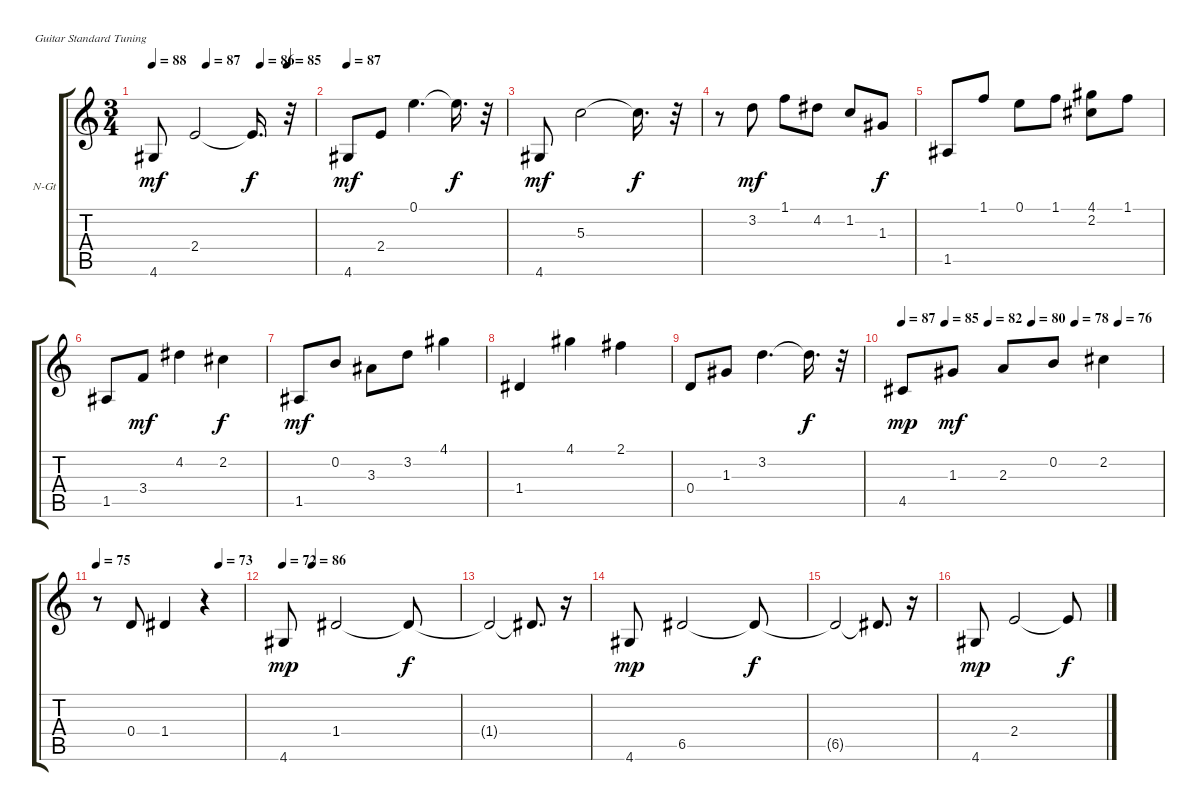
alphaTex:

\bracketExtendMode groupsimilarinstruments
\firstSystemTrackNameOrientation horizontal
\otherSystemsTrackNameOrientation horizontal
\track ("Seq M.Knezevic" "N-Gt") {instrument acousticguitarnylon}
\staff {score tabs}
\tuning (E4 B3 G3 D3 A2 E2)
\ts (3 4)
\tempo 88
\tempo (87 0.333333)
\tempo (86 0.666667)
\tempo (85 0.833333)
\clef g2
\ks c
4.6.8{dy mf} 2.4.2 2.4{t}.16{d dy f} r.32 |
\tempo 87
4.6.8{dy mf} 2.4.8 0.1.4{d} 0.1{t}.16{d dy f} r.32 |
4.6.8{dy mf} 5.3.2 5.3{t}.16{d dy f} r.32 |
r.8 3.2.8{dy mf} 1.1.8 4.2.8 1.2.8 1.3.8{dy f} |
1.5.8 1.1.8 0.1.8 1.1.8 (4.1 2.2).8 1.1.8 |
1.5.8 3.4.8{dy mf} 4.2.4 2.2.4{dy f} |
1.5.8{dy mf} 0.2.8 3.3.8 3.2.8 4.1.4 |
1.4.4 4.1.4 2.1.4 |
0.4.8 1.3.8 3.2.4{d} 3.2{t}.16{d dy f} r.32 |
\tempo 87
\tempo (85 0.166667)
\tempo (82 0.333333)
\tempo (80 0.5)
\tempo (78 0.666667)
\tempo (76 0.833333)
4.5.8{dy mp} 1.3.8{dy mf} 2.3.8 0.2.8 2.2.4 |
\tempo 75
\tempo (73 0.833333)
r.8 0.4.8 1.4.4 r.4 |
\tempo 72
\tempo (86 0.166667)
4.6.8{dy mp} 1.4.2 1.4{t}.8{dy f} |
1.4{t}.2 1.4{t}.8{d} r.16 |
4.6.8{dy mp} 6.5.2 6.5{t}.8{dy f} |
6.5{t}.2 6.5{t}.8{d} r.16 |
4.6.8{dy mp} 2.4.2 2.4{t}.8{dy f}
